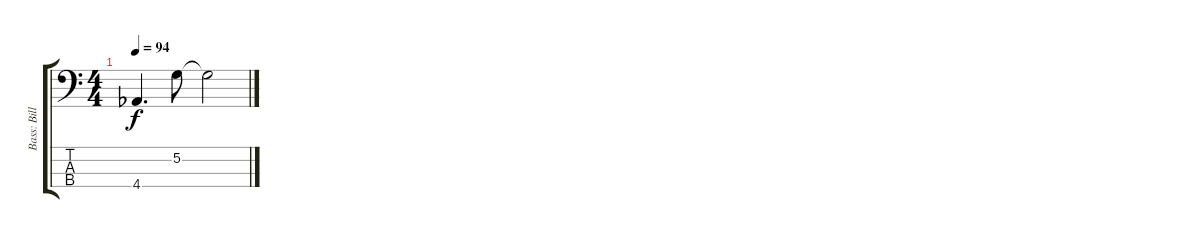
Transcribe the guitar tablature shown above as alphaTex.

\track ("Bass: Billy" "Bass: Bill") {instrument electricbassfinger}
\staff {score tabs}
\tuning (G2 D2 A1 E1) {hide}
\ts (4 4)
\tempo 94
\clef f4
\ks c
4.4{acc b}.4{d dy f} 5.2.8 5.2{t}.2
